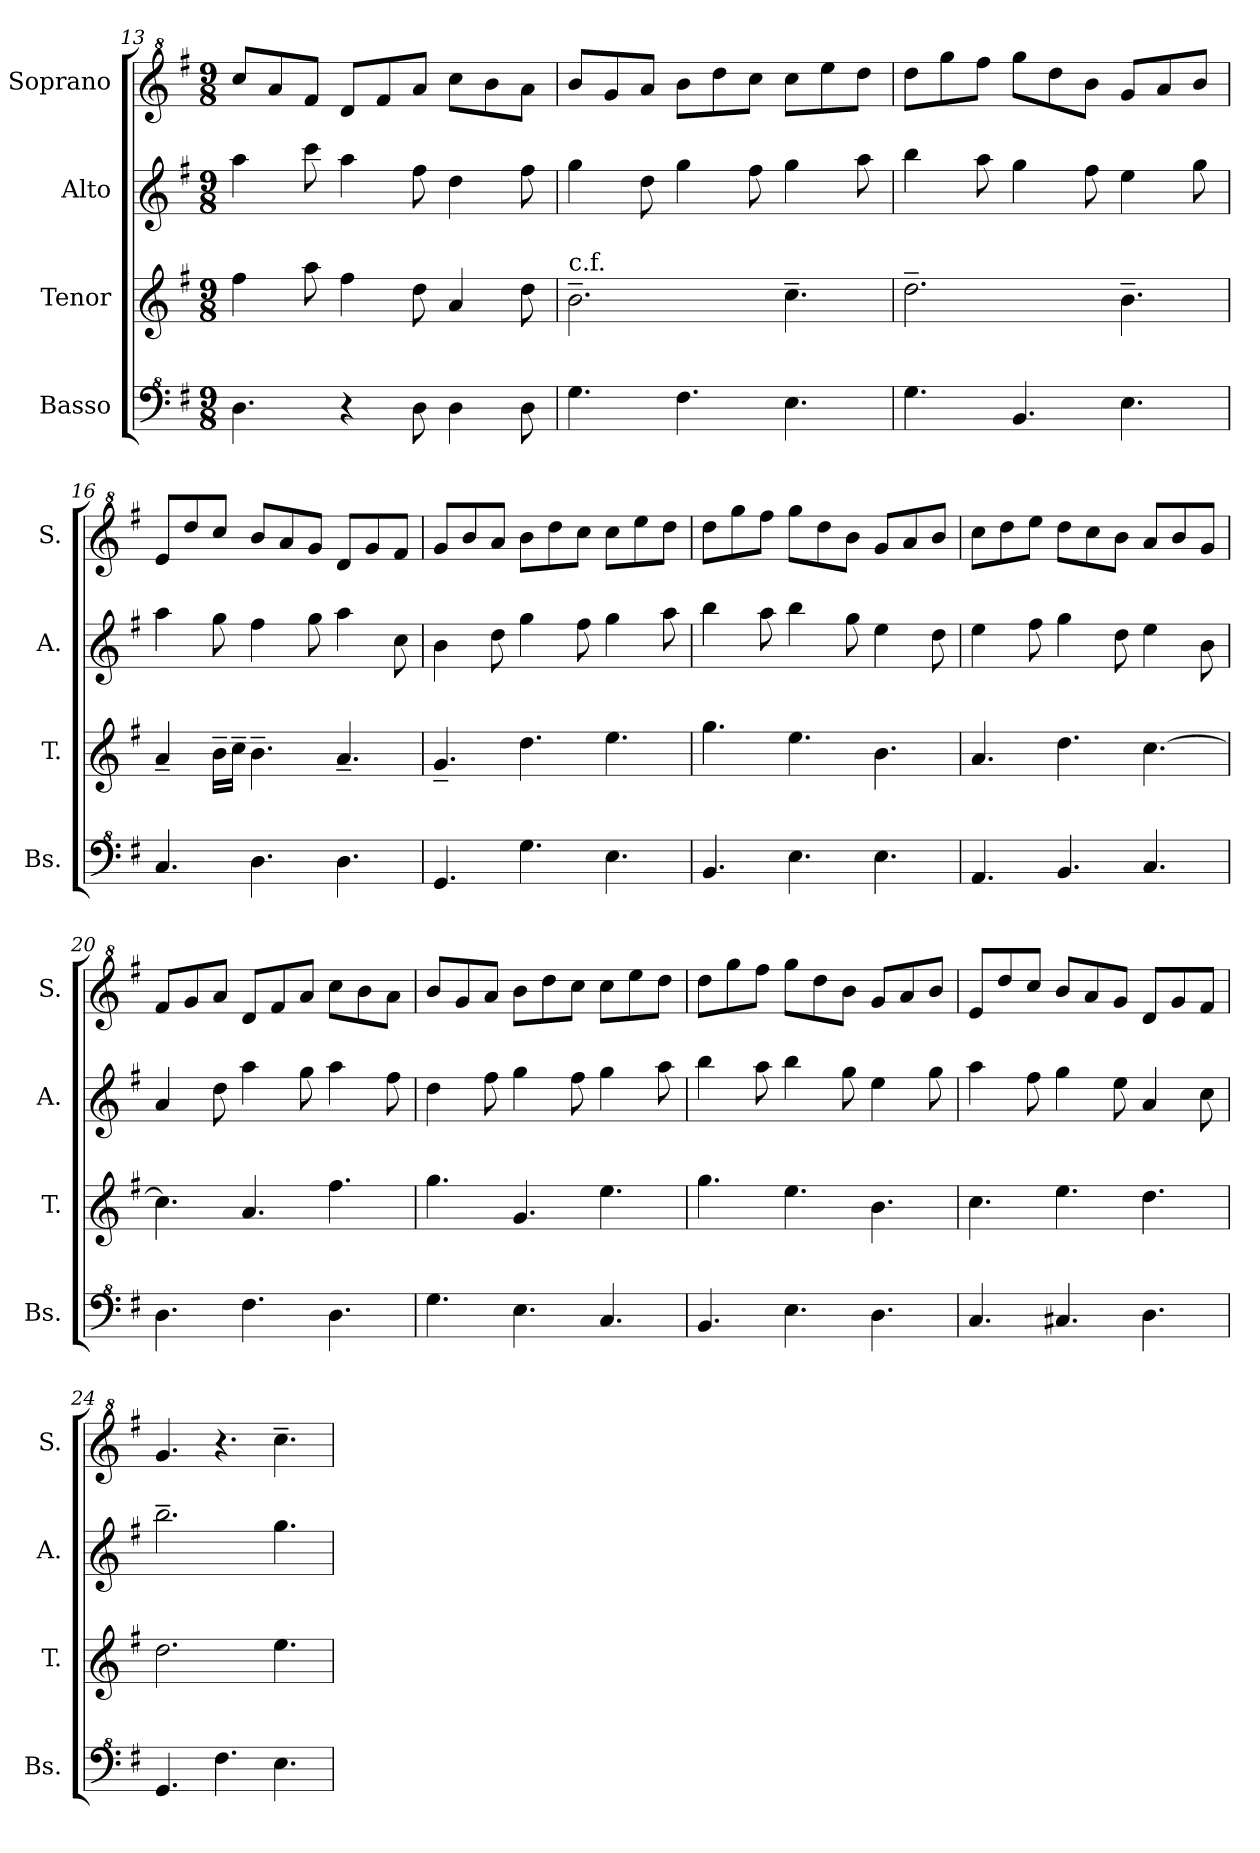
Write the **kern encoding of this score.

**kern	**kern	**kern	**kern
*part4	*part3	*part2	*part1
*staff4	*staff3	*staff2	*staff1
*I"Basso	*I"Tenor	*I"Alto	*I"Soprano
*I'Bs.	*I'T.	*I'A.	*I'S.
*clefF^4	*clefG2	*clefG2	*clefG^2
*k[f#]	*k[f#]	*k[f#]	*k[f#]
*M9/8	*M9/8	*M9/8	*M9/8
=13	=13	=13	=13
4.d\	4ff#\	4aa\	8ccc/L
.	.	.	8aa/
.	8aa\	8ccc\	8ff#/J
4r	4ff#\	4aa\	8dd/L
.	.	.	8ff#/
8d\	8dd\	8ff#\	8aa/J
4d\	4a/	4dd\	8ccc\L
.	.	.	8bb\
8d\	8dd\	8ff#\	8aa\J
=14	=14	=14	=14
!	!LO:TX:a:t=c.f.	!	!
4.g\	2.b~\	4gg\	8bb/L
.	.	.	8gg/
.	.	8dd\	8aa/J
4.f#\	.	4gg\	8bb\L
.	.	.	8ddd\
.	.	8ff#\	8ccc\J
4.e\	4.cc~\	4gg\	8ccc\L
.	.	.	8eee\
.	.	8aa\	8ddd\J
!!LO:PB:g=z
=15	=15	=15	=15
4.g\	2.dd~\	4bb\	8ddd\L
.	.	.	8ggg\
.	.	8aa\	8fff#\J
4.B/	.	4gg\	8ggg\L
.	.	.	8ddd\
.	.	8ff#\	8bb\J
4.e\	4.b~\	4ee\	8gg/L
.	.	.	8aa/
.	.	8gg\	8bb/J
=16	=16	=16	=16
4.c/	4a~/	4aa\	8ee/L
.	.	.	8ddd/
.	16b~\LL	8gg\	8ccc/J
.	16cc~\JJ	.	.
4.d\	4.b~\	4ff#\	8bb/L
.	.	.	8aa/
.	.	8gg\	8gg/J
4.d\	4.a~/	4aa\	8dd/L
.	.	.	8gg/
.	.	8cc\	8ff#/J
=17	=17	=17	=17
4.G/	4.g~/	4b\	8gg/L
.	.	.	8bb/
.	.	8dd\	8aa/J
4.g\	4.dd\	4gg\	8bb\L
.	.	.	8ddd\
.	.	8ff#\	8ccc\J
4.e\	4.ee\	4gg\	8ccc\L
.	.	.	8eee\
.	.	8aa\	8ddd\J
=18	=18	=18	=18
4.B/	4.gg\	4bb\	8ddd\L
.	.	.	8ggg\
.	.	8aa\	8fff#\J
4.e\	4.ee\	4bb\	8ggg\L
.	.	.	8ddd\
.	.	8gg\	8bb\J
4.e\	4.b\	4ee\	8gg/L
.	.	.	8aa/
.	.	8dd\	8bb/J
!!LO:LB:g=z
=19	=19	=19	=19
4.A/	4.a/	4ee\	8ccc\L
.	.	.	8ddd\
.	.	8ff#\	8eee\J
4.B/	4.dd\	4gg\	8ddd\L
.	.	.	8ccc\
.	.	8dd\	8bb\J
4.c/	[4.cc\	4ee\	8aa/L
.	.	.	8bb/
.	.	8b\	8gg/J
=20	=20	=20	=20
4.d\	4.cc\]	4a/	8ff#/L
.	.	.	8gg/
.	.	8dd\	8aa/J
4.f#\	4.a/	4aa\	8dd/L
.	.	.	8ff#/
.	.	8gg\	8aa/J
4.d\	4.ff#\	4aa\	8ccc\L
.	.	.	8bb\
.	.	8ff#\	8aa\J
=21	=21	=21	=21
4.g\	4.gg\	4dd\	8bb/L
.	.	.	8gg/
.	.	8ff#\	8aa/J
4.e\	4.g/	4gg\	8bb\L
.	.	.	8ddd\
.	.	8ff#\	8ccc\J
4.c/	4.ee\	4gg\	8ccc\L
.	.	.	8eee\
.	.	8aa\	8ddd\J
=22	=22	=22	=22
4.B/	4.gg\	4bb\	8ddd\L
.	.	.	8ggg\
.	.	8aa\	8fff#\J
4.e\	4.ee\	4bb\	8ggg\L
.	.	.	8ddd\
.	.	8gg\	8bb\J
4.d\	4.b\	4ee\	8gg/L
.	.	.	8aa/
.	.	8gg\	8bb/J
!!LO:LB:g=z
=23	=23	=23	=23
4.c/	4.cc\	4aa\	8ee/L
.	.	.	8ddd/
.	.	8ff#\	8ccc/J
4.c#X/	4.ee\	4gg\	8bb/L
.	.	.	8aa/
.	.	8ee\	8gg/J
4.d\	4.dd\	4a/	8dd/L
.	.	.	8gg/
.	.	8cc\	8ff#/J
=24	=24	=24	=24
4.G/	2.dd\	2.bb~\	4.gg/
4.f#\	.	.	4.r
4.e\	4.ee\	4.gg\	4.ccc~\
=	=	=	=
*-	*-	*-	*-
